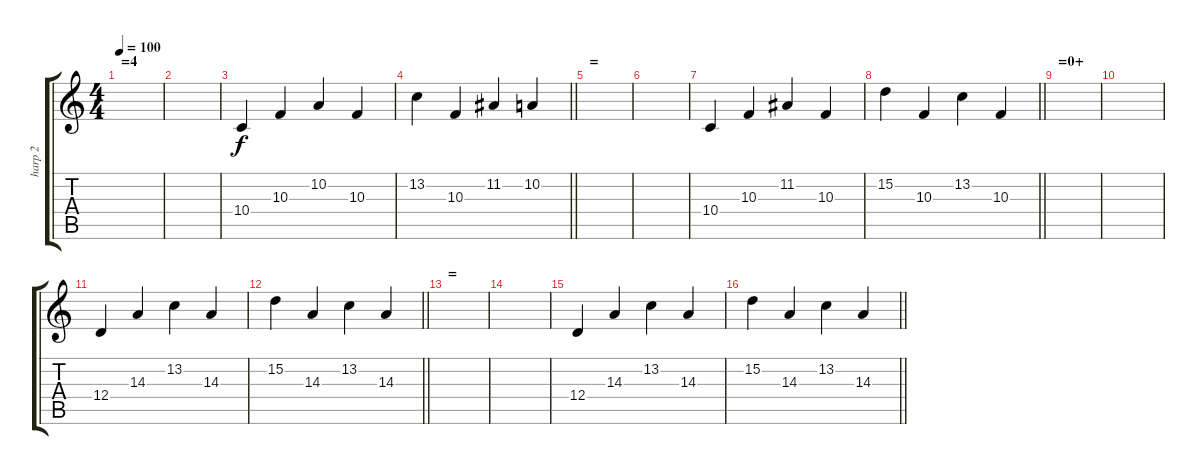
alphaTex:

\track ("harp 2" "harp 2") {instrument orchestralharp}
\staff {score tabs}
\tuning (E4 B3 G3 D3 A2 E2) {hide}
\ts (4 4)
\section ("" "=4")
\tempo 100
\clef g2
\ks c
|
|
10.4.4 10.3.4 10.2.4 10.3.4 |
\barLineRight lightlight
13.2.4 10.3.4 11.2.4 10.2.4 |
\section ("" "=")
|
|
10.4.4 10.3.4 11.2.4 10.3.4 |
\barLineRight lightlight
15.2.4 10.3.4 13.2.4 10.3.4 |
\section ("" "=0+")
|
|
12.4.4 14.3.4 13.2.4 14.3.4 |
\barLineRight lightlight
15.2.4 14.3.4 13.2.4 14.3.4 |
\section ("" "=")
|
|
12.4.4 14.3.4 13.2.4 14.3.4 |
\barLineRight lightlight
15.2.4 14.3.4 13.2.4 14.3.4
